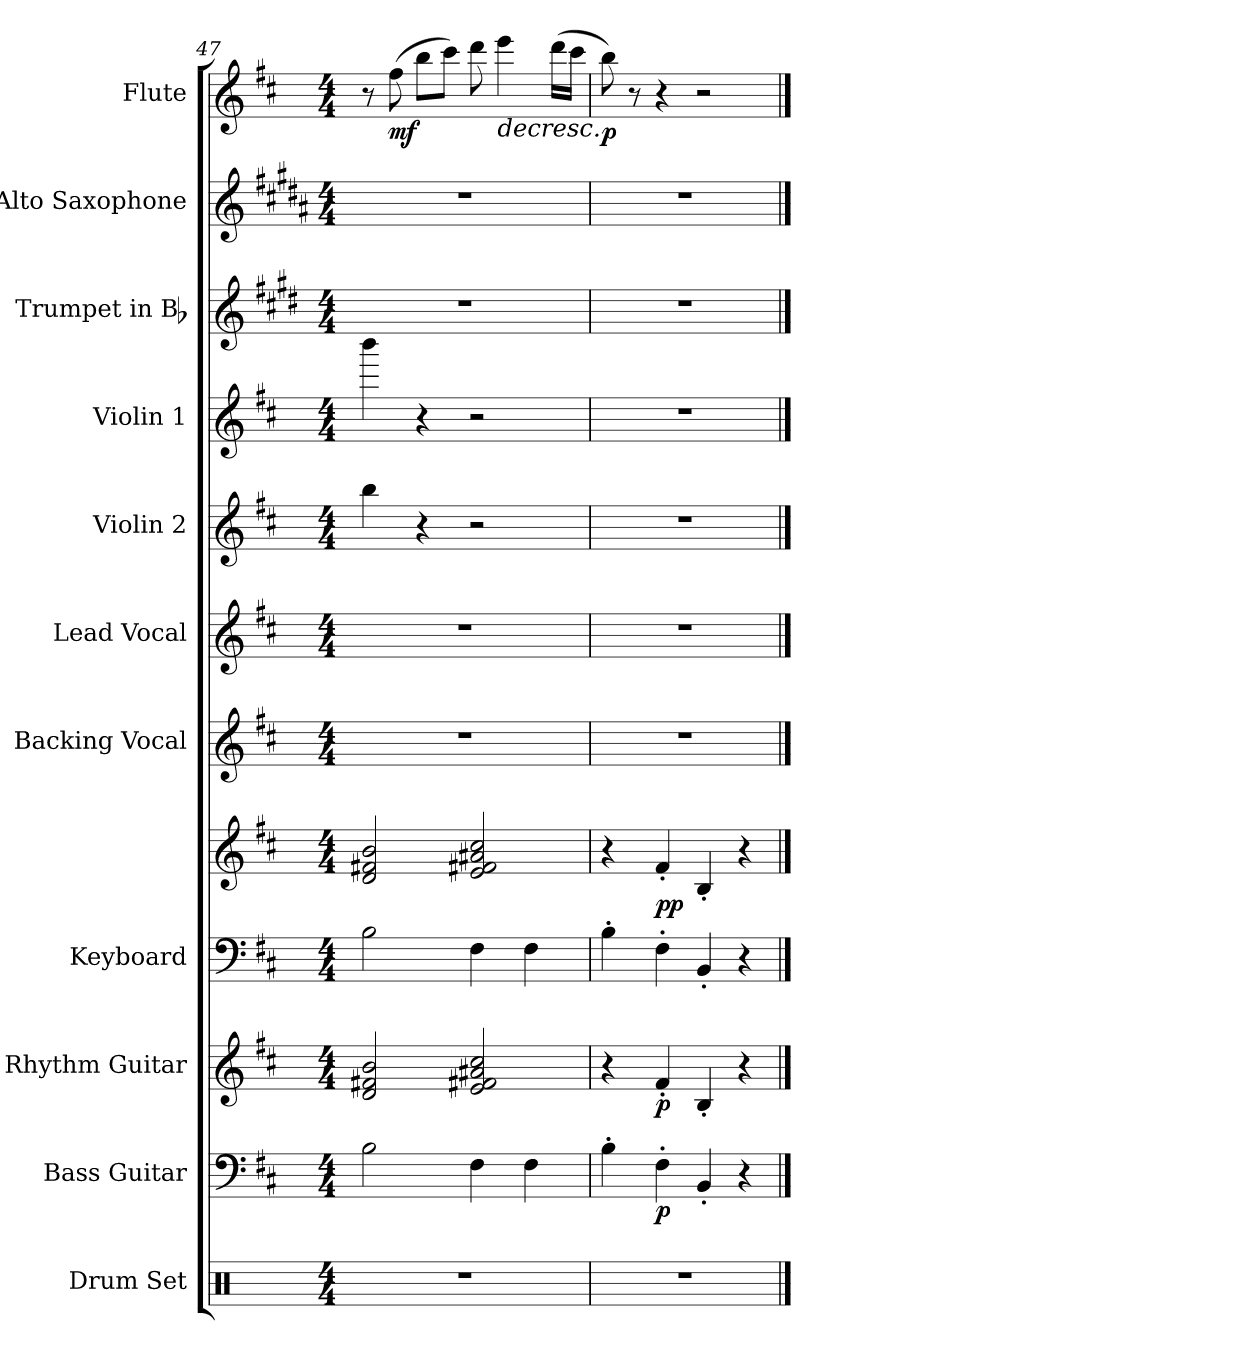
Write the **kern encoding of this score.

**kern	**kern	**dynam	**kern	**dynam	**kern	**kern	**dynam	**kern	**kern	**kern	**kern	**kern	**kern	**kern	**dynam
*part11	*part10	*part10	*part9	*part9	*part8	*part8	*part8	*part7	*part6	*part5	*part4	*part3	*part2	*part1	*part1
*staff12	*staff11	*staff11	*staff10	*staff10	*staff9	*staff8	*staff8/9	*staff7	*staff6	*staff5	*staff4	*staff3	*staff2	*staff1	*staff1
*I"Drum Set	*I"Bass Guitar	*	*I"Rhythm Guitar	*	*I"Keyboard	*	*	*I"Backing Vocal	*I"Lead Vocal	*I"Violin 2	*I"Violin 1	*I"Trumpet in Bb	*I"Alto Saxophone	*I"Flute	*
*I'Dr.	*I'Bass	*	*I'Rhy.	*	*I'Kbd.	*	*	*	*	*I'Vln. 2	*I'Vln. 1	*I'Tpt.	*I'Alto Sax.	*I'Fl.	*
*clefX	*clefF4	*	*clefG2	*	*clefF4	*clefG2	*	*clefG2	*clefG2	*clefG2	*clefG2	*clefG2	*clefG2	*clefG2	*
*	*ITrd7c12	*	*ITrd7c12	*	*	*	*	*	*	*	*	*ITrd1c2	*ITrd5c9	*	*
*k[]	*k[f#c#]	*	*k[f#c#]	*	*k[f#c#]	*k[f#c#]	*	*k[f#c#]	*k[f#c#]	*k[f#c#]	*k[f#c#]	*k[f#c#]	*k[f#c#]	*k[f#c#]	*
*C:	*b:	*	*b:	*	*b:	*b:	*	*b:	*b:	*b:	*b:	*b:	*b:	*b:	*
*M4/4	*M4/4	*	*M4/4	*	*M4/4	*M4/4	*	*M4/4	*M4/4	*M4/4	*M4/4	*M4/4	*M4/4	*M4/4	*
=47	=47	=47	=47	=47	=47	=47	=47	=47	=47	=47	=47	=47	=47	=47	=47
1r	2BBi\	.	2Di/ 2F#Xi 2Bi	.	2Bi\	2di/ 2f#Xi 2bi	.	1r	1r	4bbi\	4bbbi\	1r	1r	8r	.
.	.	.	.	.	.	.	.	.	.	.	.	.	.	(8ff#i\	mf
.	.	.	.	.	.	.	.	.	.	4r	4r	.	.	8bbi\L	.
.	.	.	.	.	.	.	.	.	.	.	.	.	.	8ccc#i\J)	.
.	4FF#i\	.	2Ei/ 2F#Xi 2A#Xi 2c#i	.	4F#i\	2ei/ 2f#Xi 2a#Xi 2cc#i	.	.	.	2r	2r	.	.	8dddi\	.
!	!	!	!	!	!	!	!	!	!	!	!	!	!	!	!LO:HP:b
.	.	.	.	.	.	.	.	.	.	.	.	.	.	4eeei\	>
.	4FF#i\	.	.	.	4F#i\	.	.	.	.	.	.	.	.	.	.
.	.	.	.	.	.	.	.	.	.	.	.	.	.	(16dddi\LL	.
.	.	.	.	.	.	.	.	.	.	.	.	.	.	16ccc#i\JJ	.
=48	=48	=48	=48	=48	=48	=48	=48	=48	=48	=48	=48	=48	=48	=48	=48
1r	4BB'i\	.	4r	.	4B'i\	4r	.	1r	1r	1r	1r	1r	1r	8bbi\)	p
.	.	.	.	.	.	.	.	.	.	.	.	.	.	8r	]
.	4FF#'i\	p	4F#'i/	p	4F#'i\	4f#'i/	p p	.	.	.	.	.	.	4r	.
.	4BBB'i/	.	4BB'i/	.	4BB'i/	4B'i/	.	.	.	.	.	.	.	2r	.
.	4r	.	4r	.	4r	4r	.	.	.	.	.	.	.	.	.
==	==	==	==	==	==	==	==	==	==	==	==	==	==	==	==
*-	*-	*-	*-	*-	*-	*-	*-	*-	*-	*-	*-	*-	*-	*-	*-
